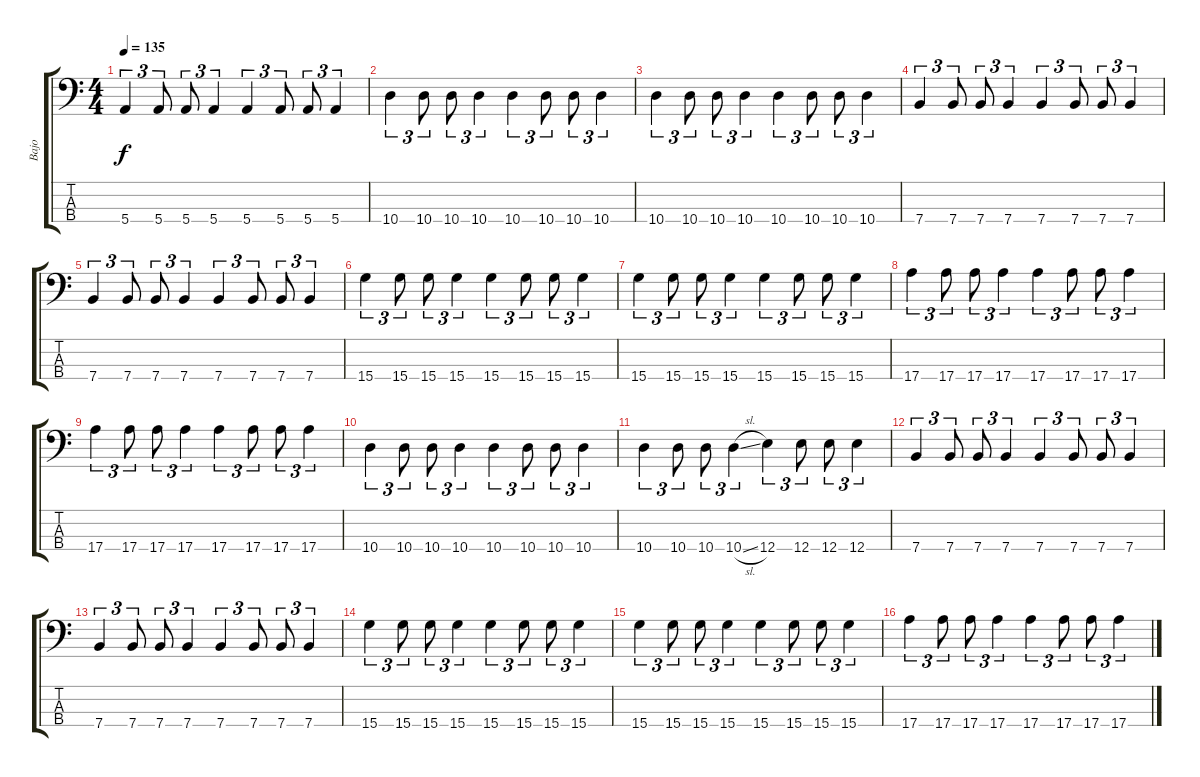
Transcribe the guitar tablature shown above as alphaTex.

\track ("Bajo" "Bajo") {instrument electricbassfinger}
\staff {score tabs}
\tuning (G2 D2 A1 E1) {hide}
\ts (4 4)
\tempo 135
\clef f4
\ks c
5.4.4{tu (3 2) dy f} 5.4.8{tu (3 2)} 5.4.8{tu (3 2)} 5.4.4{tu (3 2)} 5.4.4{tu (3 2)} 5.4.8{tu (3 2)} 5.4.8{tu (3 2)} 5.4.4{tu (3 2)} |
10.4.4{tu (3 2)} 10.4.8{tu (3 2)} 10.4.8{tu (3 2)} 10.4.4{tu (3 2)} 10.4.4{tu (3 2)} 10.4.8{tu (3 2)} 10.4.8{tu (3 2)} 10.4.4{tu (3 2)} |
10.4.4{tu (3 2)} 10.4.8{tu (3 2)} 10.4.8{tu (3 2)} 10.4.4{tu (3 2)} 10.4.4{tu (3 2)} 10.4.8{tu (3 2)} 10.4.8{tu (3 2)} 10.4.4{tu (3 2)} |
7.4.4{tu (3 2)} 7.4.8{tu (3 2)} 7.4.8{tu (3 2)} 7.4.4{tu (3 2)} 7.4.4{tu (3 2)} 7.4.8{tu (3 2)} 7.4.8{tu (3 2)} 7.4.4{tu (3 2)} |
7.4.4{tu (3 2)} 7.4.8{tu (3 2)} 7.4.8{tu (3 2)} 7.4.4{tu (3 2)} 7.4.4{tu (3 2)} 7.4.8{tu (3 2)} 7.4.8{tu (3 2)} 7.4.4{tu (3 2)} |
15.4.4{tu (3 2)} 15.4.8{tu (3 2)} 15.4.8{tu (3 2)} 15.4.4{tu (3 2)} 15.4.4{tu (3 2)} 15.4.8{tu (3 2)} 15.4.8{tu (3 2)} 15.4.4{tu (3 2)} |
15.4.4{tu (3 2)} 15.4.8{tu (3 2)} 15.4.8{tu (3 2)} 15.4.4{tu (3 2)} 15.4.4{tu (3 2)} 15.4.8{tu (3 2)} 15.4.8{tu (3 2)} 15.4.4{tu (3 2)} |
17.4.4{tu (3 2)} 17.4.8{tu (3 2)} 17.4.8{tu (3 2)} 17.4.4{tu (3 2)} 17.4.4{tu (3 2)} 17.4.8{tu (3 2)} 17.4.8{tu (3 2)} 17.4.4{tu (3 2)} |
17.4.4{tu (3 2)} 17.4.8{tu (3 2)} 17.4.8{tu (3 2)} 17.4.4{tu (3 2)} 17.4.4{tu (3 2)} 17.4.8{tu (3 2)} 17.4.8{tu (3 2)} 17.4.4{tu (3 2)} |
10.4.4{tu (3 2)} 10.4.8{tu (3 2)} 10.4.8{tu (3 2)} 10.4.4{tu (3 2)} 10.4.4{tu (3 2)} 10.4.8{tu (3 2)} 10.4.8{tu (3 2)} 10.4.4{tu (3 2)} |
10.4.4{tu (3 2)} 10.4.8{tu (3 2)} 10.4.8{tu (3 2)} 10.4{sl}.4{tu (3 2)} 12.4.4{tu (3 2)} 12.4.8{tu (3 2)} 12.4.8{tu (3 2)} 12.4.4{tu (3 2)} |
7.4.4{tu (3 2)} 7.4.8{tu (3 2)} 7.4.8{tu (3 2)} 7.4.4{tu (3 2)} 7.4.4{tu (3 2)} 7.4.8{tu (3 2)} 7.4.8{tu (3 2)} 7.4.4{tu (3 2)} |
7.4.4{tu (3 2)} 7.4.8{tu (3 2)} 7.4.8{tu (3 2)} 7.4.4{tu (3 2)} 7.4.4{tu (3 2)} 7.4.8{tu (3 2)} 7.4.8{tu (3 2)} 7.4.4{tu (3 2)} |
15.4.4{tu (3 2)} 15.4.8{tu (3 2)} 15.4.8{tu (3 2)} 15.4.4{tu (3 2)} 15.4.4{tu (3 2)} 15.4.8{tu (3 2)} 15.4.8{tu (3 2)} 15.4.4{tu (3 2)} |
15.4.4{tu (3 2)} 15.4.8{tu (3 2)} 15.4.8{tu (3 2)} 15.4.4{tu (3 2)} 15.4.4{tu (3 2)} 15.4.8{tu (3 2)} 15.4.8{tu (3 2)} 15.4.4{tu (3 2)} |
17.4.4{tu (3 2)} 17.4.8{tu (3 2)} 17.4.8{tu (3 2)} 17.4.4{tu (3 2)} 17.4.4{tu (3 2)} 17.4.8{tu (3 2)} 17.4.8{tu (3 2)} 17.4.4{tu (3 2)}
